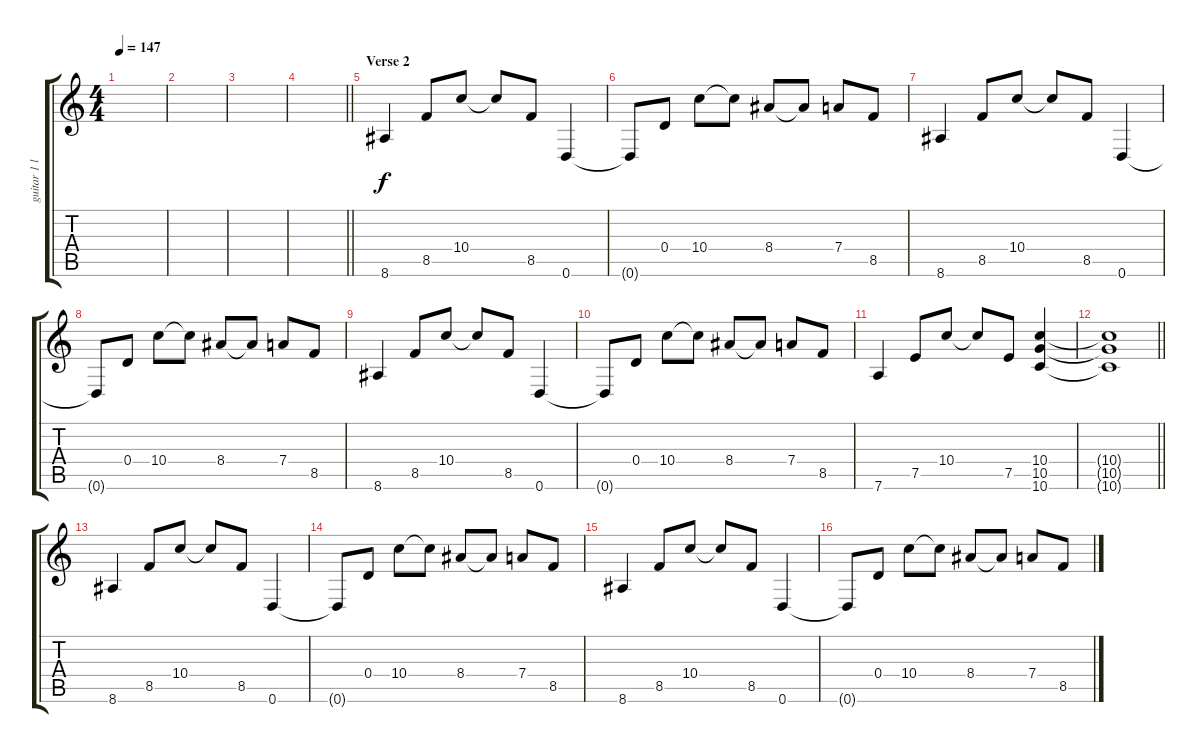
\track ("guitar 1 lead acousic" "guitar 1 l") {instrument acousticguitarsteel}
\staff {score tabs}
\tuning (E4 B3 G3 D3 A2 D2) {hide}
\ts (4 4)
\tempo 147
\clef g2
\ks c
|
|
|
\barLineRight lightlight
|
\section ("" "Verse 2")
8.6.4 8.5.8 10.4.8 10.4{t}.8 8.5.8 0.6.4 |
0.6{t}.8 0.4.8 10.4.8 10.4{t}.8 8.4.8 8.4{t}.8 7.4.8 8.5.8 |
8.6.4 8.5.8 10.4.8 10.4{t}.8 8.5.8 0.6.4 |
0.6{t}.8 0.4.8 10.4.8 10.4{t}.8 8.4.8 8.4{t}.8 7.4.8 8.5.8 |
8.6.4 8.5.8 10.4.8 10.4{t}.8 8.5.8 0.6.4 |
0.6{t}.8 0.4.8 10.4.8 10.4{t}.8 8.4.8 8.4{t}.8 7.4.8 8.5.8 |
7.6.4 7.5.8 10.4.8 10.4{t}.8 7.5.8 (10.4 10.5 10.6).4 |
\barLineRight lightlight
(10.4{t} 10.5{t} 10.6{t}).1 |
8.6.4 8.5.8 10.4.8 10.4{t}.8 8.5.8 0.6.4 |
0.6{t}.8 0.4.8 10.4.8 10.4{t}.8 8.4.8 8.4{t}.8 7.4.8 8.5.8 |
8.6.4 8.5.8 10.4.8 10.4{t}.8 8.5.8 0.6.4 |
0.6{t}.8 0.4.8 10.4.8 10.4{t}.8 8.4.8 8.4{t}.8 7.4.8 8.5.8
